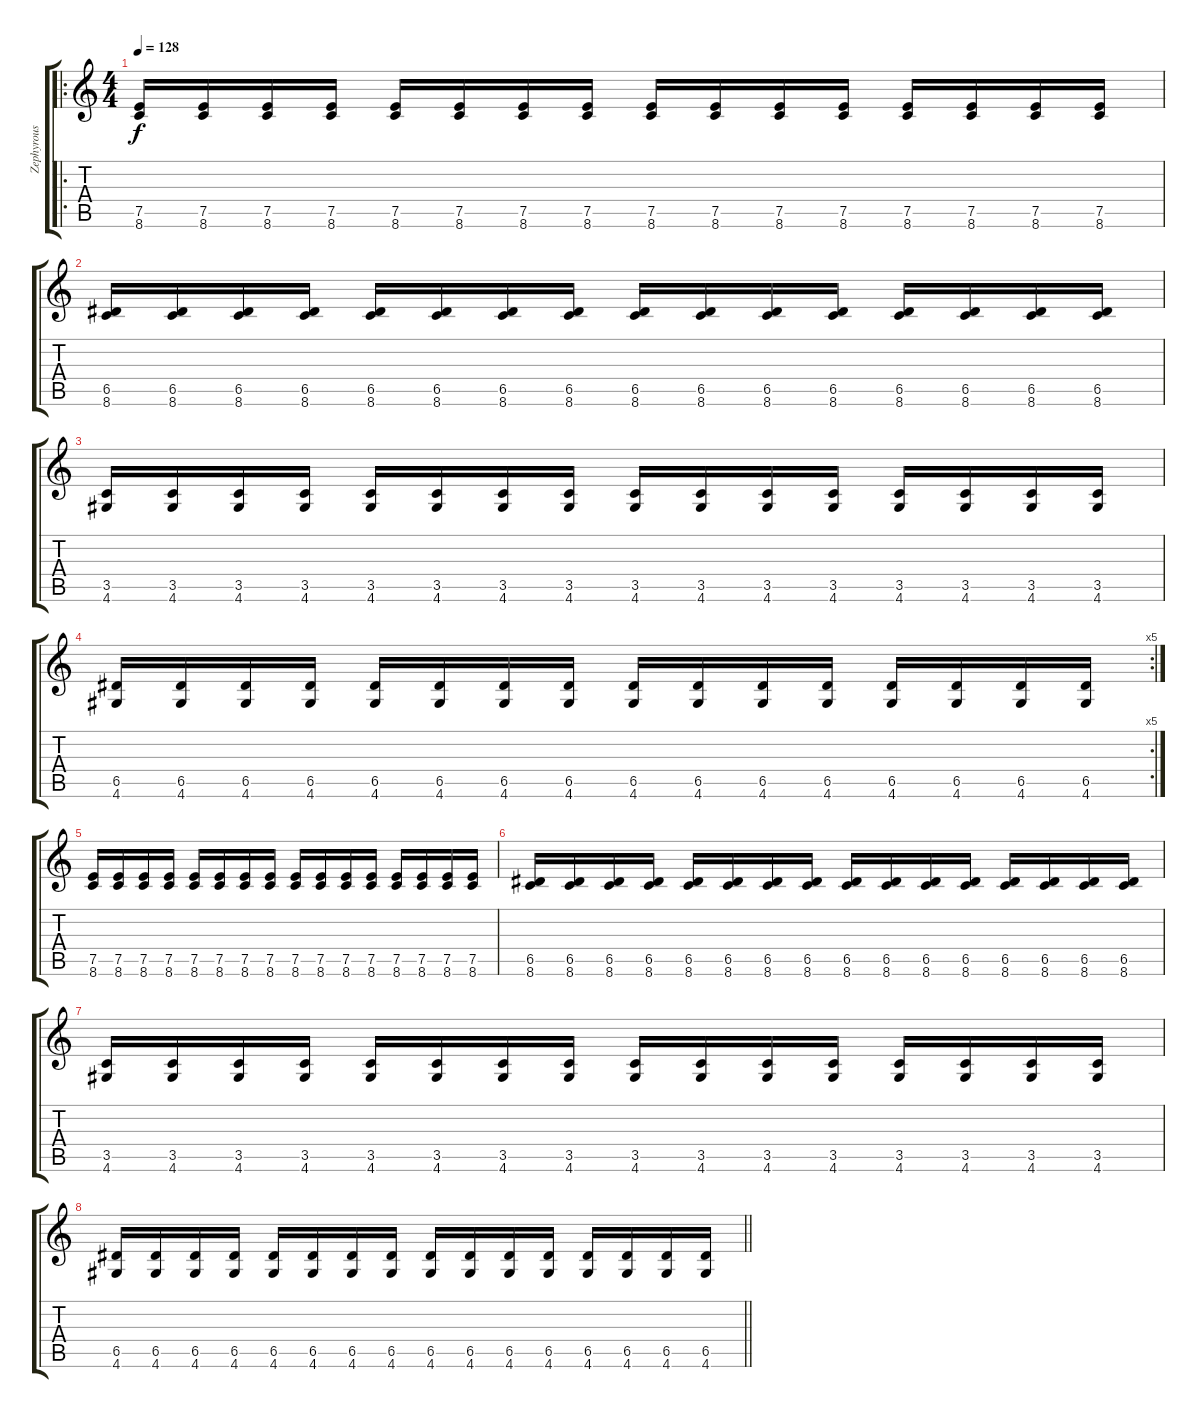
\track ("Zephyrous" "Zephyrous") {instrument overdrivenguitar}
\staff {score tabs}
\tuning (E4 B3 G3 D3 A2 E2) {hide}
\ro
\ts (4 4)
\tempo 128
\clef g2
\ks c
(7.5 8.6).16{dy f} (7.5 8.6).16 (7.5 8.6).16 (7.5 8.6).16 (7.5 8.6).16 (7.5 8.6).16 (7.5 8.6).16 (7.5 8.6).16 (7.5 8.6).16 (7.5 8.6).16 (7.5 8.6).16 (7.5 8.6).16 (7.5 8.6).16 (7.5 8.6).16 (7.5 8.6).16 (7.5 8.6).16 |
(6.5 8.6).16 (6.5 8.6).16 (6.5 8.6).16 (6.5 8.6).16 (6.5 8.6).16 (6.5 8.6).16 (6.5 8.6).16 (6.5 8.6).16 (6.5 8.6).16 (6.5 8.6).16 (6.5 8.6).16 (6.5 8.6).16 (6.5 8.6).16 (6.5 8.6).16 (6.5 8.6).16 (6.5 8.6).16 |
(3.5 4.6).16 (3.5 4.6).16 (3.5 4.6).16 (3.5 4.6).16 (3.5 4.6).16 (3.5 4.6).16 (3.5 4.6).16 (3.5 4.6).16 (3.5 4.6).16 (3.5 4.6).16 (3.5 4.6).16 (3.5 4.6).16 (3.5 4.6).16 (3.5 4.6).16 (3.5 4.6).16 (3.5 4.6).16 |
\rc 5
(6.5 4.6).16 (6.5 4.6).16 (6.5 4.6).16 (6.5 4.6).16 (6.5 4.6).16 (6.5 4.6).16 (6.5 4.6).16 (6.5 4.6).16 (6.5 4.6).16 (6.5 4.6).16 (6.5 4.6).16 (6.5 4.6).16 (6.5 4.6).16 (6.5 4.6).16 (6.5 4.6).16 (6.5 4.6).16 |
(7.5 8.6).16 (7.5 8.6).16 (7.5 8.6).16 (7.5 8.6).16 (7.5 8.6).16 (7.5 8.6).16 (7.5 8.6).16 (7.5 8.6).16 (7.5 8.6).16 (7.5 8.6).16 (7.5 8.6).16 (7.5 8.6).16 (7.5 8.6).16 (7.5 8.6).16 (7.5 8.6).16 (7.5 8.6).16 |
(6.5 8.6).16 (6.5 8.6).16 (6.5 8.6).16 (6.5 8.6).16 (6.5 8.6).16 (6.5 8.6).16 (6.5 8.6).16 (6.5 8.6).16 (6.5 8.6).16 (6.5 8.6).16 (6.5 8.6).16 (6.5 8.6).16 (6.5 8.6).16 (6.5 8.6).16 (6.5 8.6).16 (6.5 8.6).16 |
(3.5 4.6).16 (3.5 4.6).16 (3.5 4.6).16 (3.5 4.6).16 (3.5 4.6).16 (3.5 4.6).16 (3.5 4.6).16 (3.5 4.6).16 (3.5 4.6).16 (3.5 4.6).16 (3.5 4.6).16 (3.5 4.6).16 (3.5 4.6).16 (3.5 4.6).16 (3.5 4.6).16 (3.5 4.6).16 |
\barLineRight lightlight
(6.5 4.6).16 (6.5 4.6).16 (6.5 4.6).16 (6.5 4.6).16 (6.5 4.6).16 (6.5 4.6).16 (6.5 4.6).16 (6.5 4.6).16 (6.5 4.6).16 (6.5 4.6).16 (6.5 4.6).16 (6.5 4.6).16 (6.5 4.6).16 (6.5 4.6).16 (6.5 4.6).16 (6.5 4.6).16
